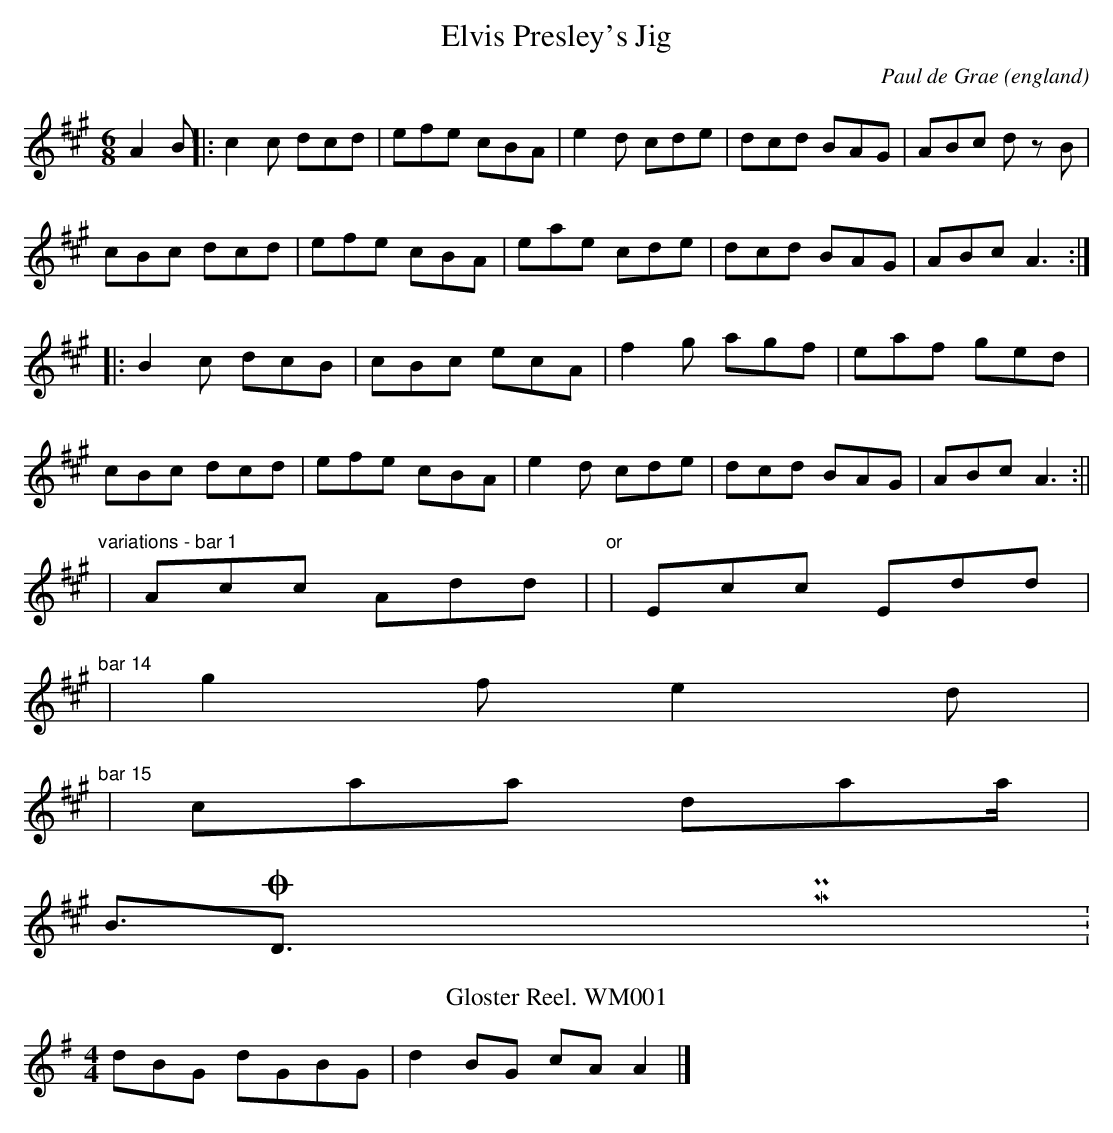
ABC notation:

X:1
T:Elvis Presley's Jig
O:england
C:Paul de Grae
M:6/8
L:1/8
K:A
A2 B||:c2 c dcd|efe cBA|e2 d cde|dcd BAG|ABc d z B|
cBc dcd|efe cBA|eae cde|dcd BAG|ABc A3:||:
B2 c dcB|cBc ecA|f2 g agf|eaf ged|
cBc dcd|efe cBA|e2 d cde|dcd BAG|ABc A3:||
"variations - bar 1"
|Acc Add|   "or" |Ecc Edd|
"bar 14"
|g2 f e2 d|
"bar 15"
|caa daa|
<BODY><XMP>X: 1
T:Gloster Reel. WM001
M:4/4
L:1/8
K:G
d2BG dGBG|d2BG cAA2|]
